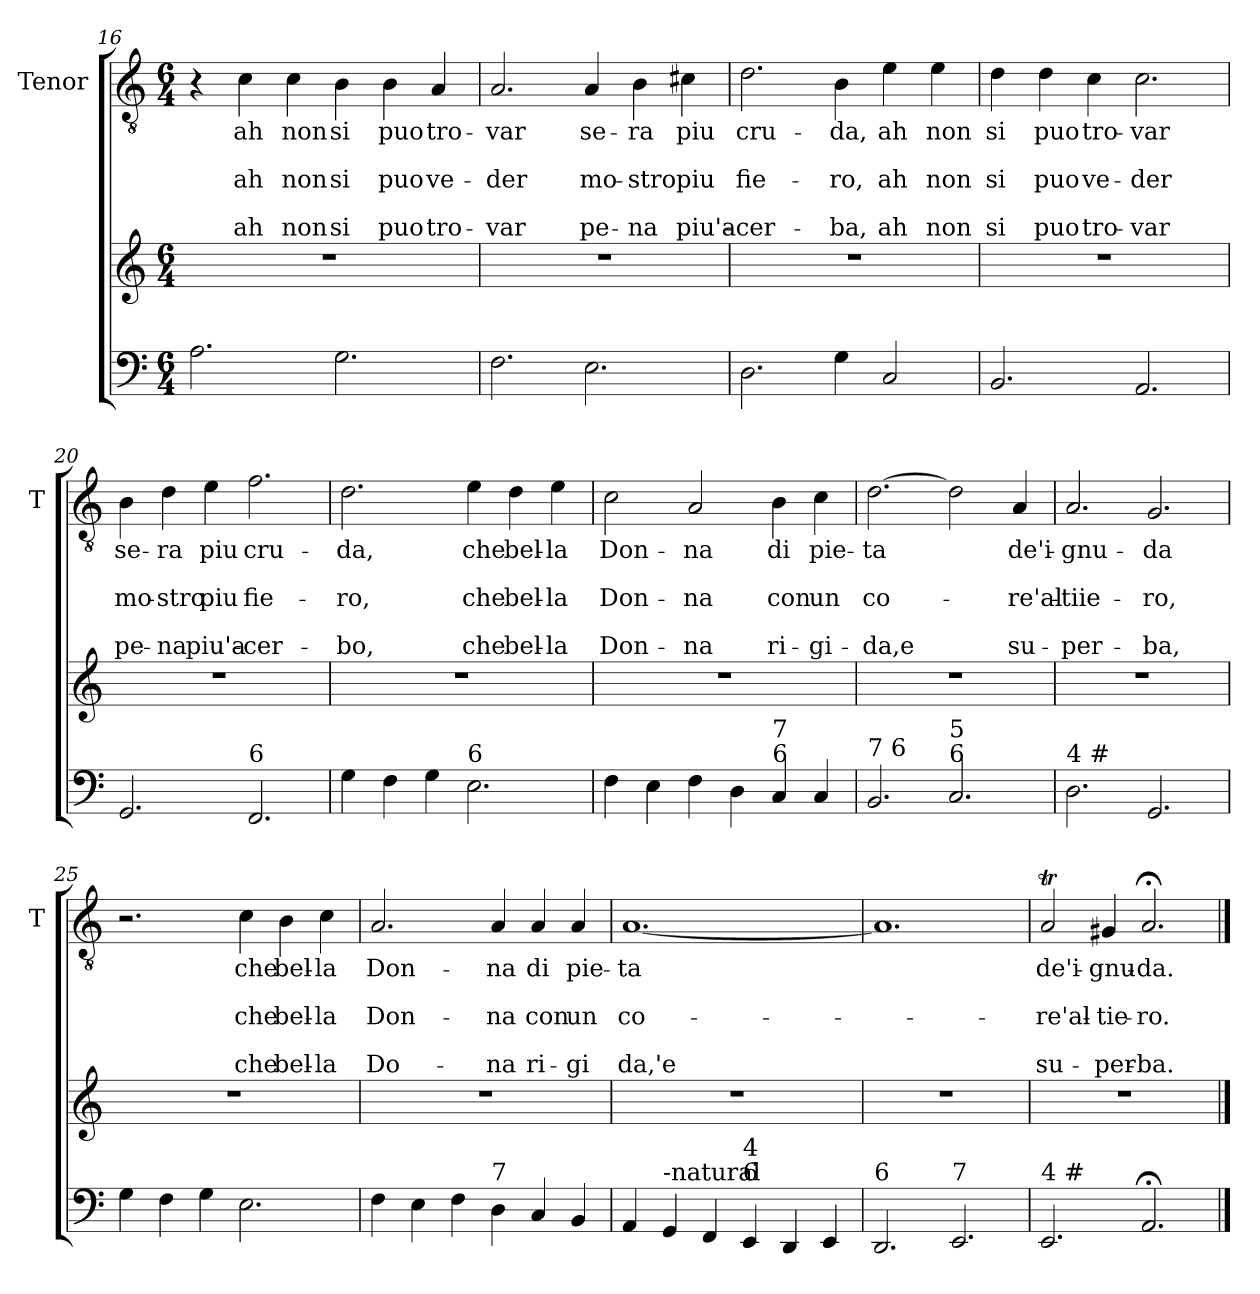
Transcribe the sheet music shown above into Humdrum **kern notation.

**kern	**kern	**kern	**text	**text	**text	**text	**text
*part2	*part2	*part1	*part1	*part1	*part1	*part1	*part1
*staff3	*staff2	*staff1	*staff1	*staff1	*staff1	*staff1	*staff1
*	*	*I"Tenor	*	*	*	*	*
*	*	*I'T	*	*	*	*	*
*clefF4	*clefG2	*clefGv2	*	*	*	*	*
*k[]	*k[]	*k[]	*	*	*	*	*
*C:	*C:	*C:	*	*	*	*	*
*M6/4	*M6/4	*M6/4	*	*	*	*	*
=16	=16	=16	=16	=16	=16	=16	=16
2.A\	1.r	4r	.	.	.	.	.
!	!	!	!LO:LY:b	!	!LO:LY:b	!	!LO:LY:b
.	.	4c\	ah	.	ah	.	ah
!	!	!	!LO:LY:b	!	!LO:LY:b	!	!LO:LY:b
.	.	4c\	non	.	non	.	non
!	!	!	!LO:LY:b	!	!LO:LY:b	!	!LO:LY:b
2.G\	.	4B\	si	.	si	.	si
!	!	!	!LO:LY:b	!	!LO:LY:b	!	!LO:LY:b
.	.	4B\	puo	.	puo	.	puo
!	!	!	!LO:LY:b	!	!LO:LY:b	!	!LO:LY:b
.	.	4A/	tro-	.	ve-	.	tro-
=17	=17	=17	=17	=17	=17	=17	=17
!	!	!	!LO:LY:b	!	!LO:LY:b	!	!LO:LY:b
2.F\	1.r	2.A/	-var	.	-der	.	-var
!	!	!	!LO:LY:b	!	!LO:LY:b	!	!LO:LY:b
2.E\	.	4A/	se-	.	mo-	.	pe-
!	!	!	!LO:LY:b	!	!LO:LY:b	!	!LO:LY:b
.	.	4B\	-ra	.	-stro	.	-na
!	!	!	!LO:LY:b	!	!LO:LY:b	!	!LO:LY:b
.	.	4c#X\	piu	.	piu	.	piu'a-
=18	=18	=18	=18	=18	=18	=18	=18
!	!	!	!LO:LY:b	!	!LO:LY:b	!	!LO:LY:b
2.D\	1.r	2.d\	cru-	.	fie-	.	-cer-
!	!	!	!LO:LY:b	!	!LO:LY:b	!	!LO:LY:b
4G\	.	4B\	-da,	.	-ro,	.	-ba,
!	!	!	!LO:LY:b	!	!LO:LY:b	!	!LO:LY:b
2C/	.	4e\	ah	.	ah	.	ah
!	!	!	!LO:LY:b	!	!LO:LY:b	!	!LO:LY:b
.	.	4e\	non	.	non	.	non
=19	=19	=19	=19	=19	=19	=19	=19
!	!	!	!LO:LY:b	!	!LO:LY:b	!	!LO:LY:b
2.BB/	1.r	4d\	si	.	si	.	si
!	!	!	!LO:LY:b	!	!LO:LY:b	!	!LO:LY:b
.	.	4d\	puo	.	puo	.	puo
!	!	!	!LO:LY:b	!	!LO:LY:b	!	!LO:LY:b
.	.	4c\	tro-	.	ve-	.	tro-
!	!	!	!LO:LY:b	!	!LO:LY:b	!	!LO:LY:b
2.AA/	.	2.c\	-var	.	-der	.	-var
!!LO:LB:g=z
=20	=20	=20	=20	=20	=20	=20	=20
!	!	!	!LO:LY:b	!	!LO:LY:b	!	!LO:LY:b
2.GG/	1.r	4B\	se-	.	mo-	.	pe-
!	!	!	!LO:LY:b	!	!LO:LY:b	!	!LO:LY:b
.	.	4d\	-ra	.	-stro	.	-na
!	!	!	!LO:LY:b	!	!LO:LY:b	!	!LO:LY:b
.	.	4e\	piu	.	piu	.	piu'a-
!LO:TX:a:t=6	!	!	!	!	!	!	!
!	!	!	!LO:LY:b	!	!LO:LY:b	!	!LO:LY:b
2.FF/	.	2.f\	cru-	.	fie-	.	-cer-
=21	=21	=21	=21	=21	=21	=21	=21
!	!	!	!LO:LY:b	!	!LO:LY:b	!	!LO:LY:b
4G\	1.r	2.d\	-da,	.	-ro,	.	-bo,
4F\	.	.	.	.	.	.	.
4G\	.	.	.	.	.	.	.
!LO:TX:a:t=6	!	!	!	!	!	!	!
!	!	!	!LO:LY:b	!	!LO:LY:b	!	!LO:LY:b
2.E\	.	4e\	che	.	che	.	che
!	!	!	!LO:LY:b	!	!LO:LY:b	!	!LO:LY:b
.	.	4d\	bel-	.	bel-	.	bel-
!	!	!	!LO:LY:b	!	!LO:LY:b	!	!LO:LY:b
.	.	4e\	-la	.	-la	.	-la
=22	=22	=22	=22	=22	=22	=22	=22
!	!	!	!LO:LY:b	!	!LO:LY:b	!	!LO:LY:b
4F\	1.r	2c\	Don-	.	Don-	.	Don-
4E\	.	.	.	.	.	.	.
!	!	!	!LO:LY:b	!	!LO:LY:b	!	!LO:LY:b
4F\	.	2A/	-na	.	-na	.	-na
4D\	.	.	.	.	.	.	.
!LO:TX:a:t=6	!	!	!	!	!	!	!
!LO:TX:a:t=7	!	!	!	!	!	!	!
!	!	!	!LO:LY:b	!	!LO:LY:b	!	!LO:LY:b
4C/	.	4B\	di	.	con	.	ri-
!	!	!	!LO:LY:b	!	!LO:LY:b	!	!LO:LY:b
4C/	.	4c\	pie-	.	un	.	-gi-
=23	=23	=23	=23	=23	=23	=23	=23
!LO:TX:a:t=7 6	!	!	!	!	!	!	!
!	!	!	!LO:LY:b	!	!LO:LY:b	!	!LO:LY:b
2.BB/	1.r	[2.d\	-ta	.	co-	.	-da,e
!LO:TX:a:t=6	!	!	!	!	!	!	!
!LO:TX:a:t=5	!	!	!	!	!	!	!
2.C/	.	2d\]	.	.	.	.	.
!	!	!	!LO:LY:b	!	!LO:LY:b	!	!LO:LY:b
.	.	4A/	de'i-	.	-re'al-	.	su-
=24	=24	=24	=24	=24	=24	=24	=24
!LO:TX:a:t=4   #	!	!	!	!	!	!	!
!	!	!	!LO:LY:b	!	!LO:LY:b	!	!LO:LY:b
2.D\	1.r	2.A/	-gnu-	.	-tiie-	.	-per-
!	!	!	!LO:LY:b	!	!LO:LY:b	!	!LO:LY:b
2.GG/	.	2.G/	-da	.	-ro,	.	-ba,
!!LO:LB:g=z
=25	=25	=25	=25	=25	=25	=25	=25
4G\	1.r	2.r	.	.	.	.	.
4F\	.	.	.	.	.	.	.
4G\	.	.	.	.	.	.	.
!	!	!	!LO:LY:b	!	!LO:LY:b	!	!LO:LY:b
2.E\	.	4c\	che	.	che	.	che
!	!	!	!LO:LY:b	!	!LO:LY:b	!	!LO:LY:b
.	.	4B\	bel-	.	bel-	.	bel-
!	!	!	!LO:LY:b	!	!LO:LY:b	!	!LO:LY:b
.	.	4c\	-la	.	-la	.	-la
=26	=26	=26	=26	=26	=26	=26	=26
!	!	!	!LO:LY:b	!	!LO:LY:b	!	!LO:LY:b
4F\	1.r	2.A/	Don-	.	Don-	.	Do-
4E\	.	.	.	.	.	.	.
4F\	.	.	.	.	.	.	.
!LO:TX:a:t=7	!	!	!	!	!	!	!
!	!	!	!LO:LY:b	!	!LO:LY:b	!	!LO:LY:b
4D\	.	4A/	-na	.	-na	.	-na
!	!	!	!LO:LY:b	!	!LO:LY:b	!	!LO:LY:b
4C/	.	4A/	di	.	con	.	ri-
!	!	!	!LO:LY:b	!	!LO:LY:b	!	!LO:LY:b
4BB/	.	4A/	pie-	.	un	.	-gi
=27	=27	=27	=27	=27	=27	=27	=27
!	!	!	!LO:LY:b	!	!LO:LY:b	!	!LO:LY:b
4AA/	1.r	[1.A	-ta	.	co-	.	da,'e
!LO:TX:a:t=-natural	!	!	!	!	!	!	!
4GG/	.	.	.	.	.	.	.
4FF/	.	.	.	.	.	.	.
!LO:TX:a:t=6	!	!	!	!	!	!	!
!LO:TX:a:t=4	!	!	!	!	!	!	!
4EE/	.	.	.	.	.	.	.
4DD/	.	.	.	.	.	.	.
4EE/	.	.	.	.	.	.	.
=28	=28	=28	=28	=28	=28	=28	=28
!LO:TX:a:t=6	!	!	!	!	!	!	!
2.DD/	1.r	1.A]	.	.	.	.	.
!LO:TX:a:t=7	!	!	!	!	!	!	!
2.EE/	.	.	.	.	.	.	.
=29	=29	=29	=29	=29	=29	=29	=29
!LO:TX:a:t=4     #	!	!	!	!	!	!	!
!	!	!	!LO:LY:b	!	!LO:LY:b	!	!LO:LY:b
2.EE/	1.r	2AT/	de'i-	.	-re'al-	.	su-
!	!	!	!LO:LY:b	!	!LO:LY:b	!	!LO:LY:b
.	.	4G#X/	-gnu-	.	-tie-	.	-per-
!	!	!	!LO:LY:b	!	!LO:LY:b	!	!LO:LY:b
2.AA;</	.	2.A;</	-da.	.	-ro.	.	-ba.
==	==	==	==	==	==	==	==
*-	*-	*-	*-	*-	*-	*-	*-
